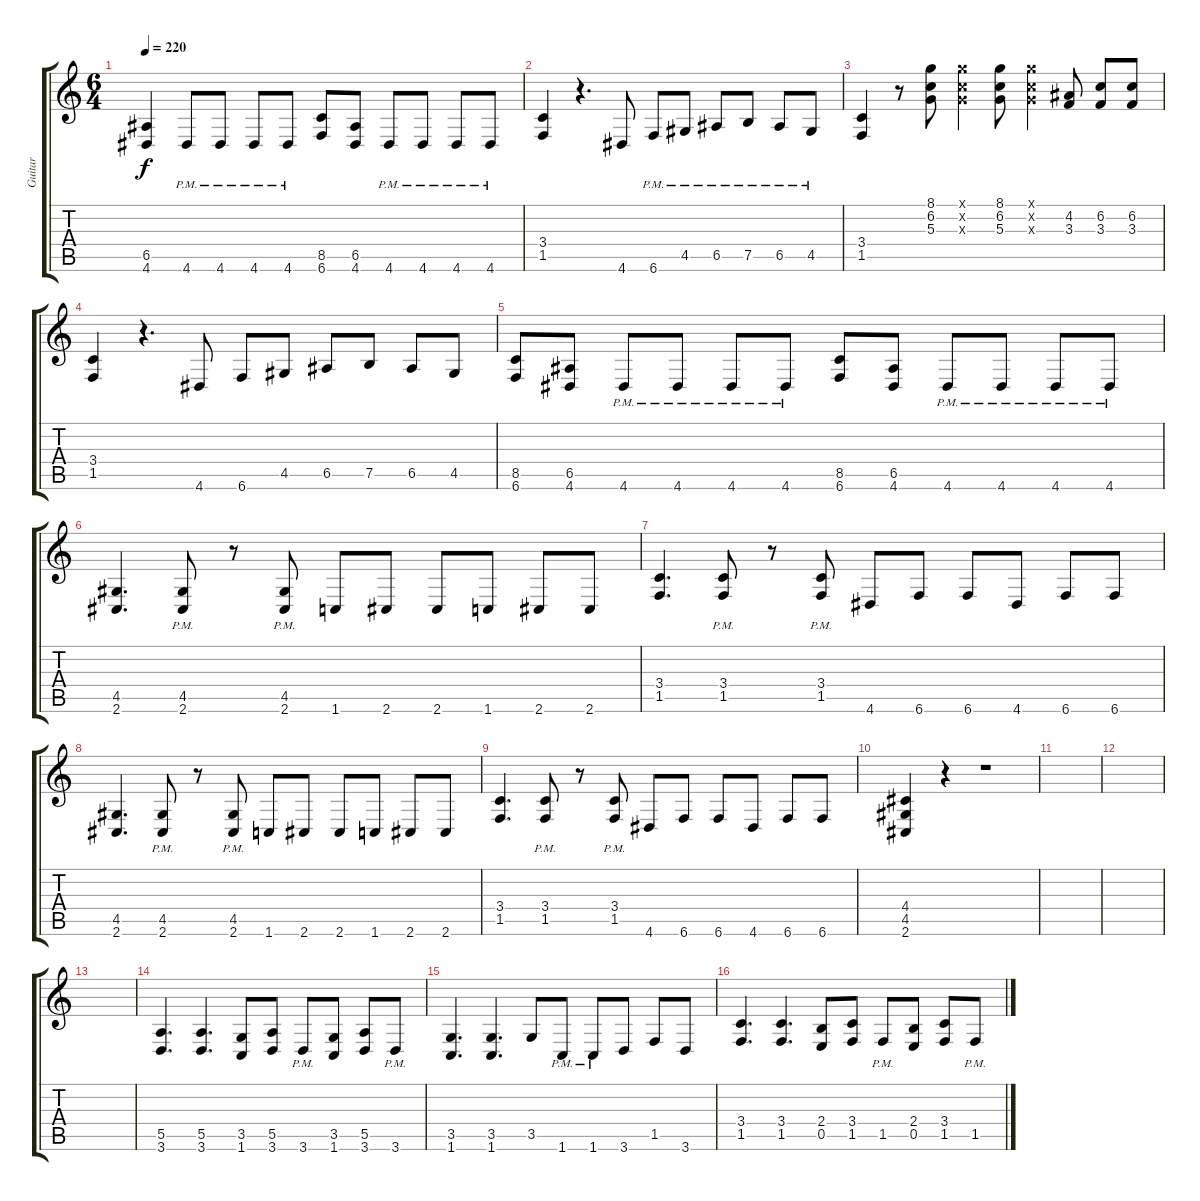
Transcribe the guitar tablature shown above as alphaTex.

\track ("Guitar" "Guitar") {instrument distortionguitar}
\staff {score tabs}
\tuning (B3 Gb3 D3 A2 E2 B1) {hide}
\ts (6 4)
\tempo 220
\clef g2
\ks c
(6.5 4.6).4{dy f} 4.6{pm}.8 4.6{pm}.8 4.6{pm}.8 4.6{pm}.8 (8.5 6.6).8 (6.5 4.6).8 4.6{pm}.8 4.6{pm}.8 4.6{pm}.8 4.6{pm}.8 |
(3.4 1.5).4 r.4{d} 4.6.8 6.6{pm}.8 4.5{pm}.8 6.5{pm}.8 7.5{pm}.8 6.5{pm}.8 4.5{pm}.8 |
(3.4 1.5).4 r.8 (8.1 6.2 5.3).8{instrument overdrivenguitar} (8.1{x} 6.2{x} 5.3{x}).4 (8.1 6.2 5.3).8 (8.1{x} 6.2{x} 5.3{x}).4 (4.2 3.3).8 (6.2 3.3).8 (6.2 3.3).8 |
(3.4 1.5).4{instrument distortionguitar} r.4{d} 4.6.8 6.6.8 4.5.8 6.5.8 7.5.8 6.5.8 4.5.8 |
(8.5 6.6).8 (6.5 4.6).8 4.6{pm}.8 4.6{pm}.8 4.6{pm}.8 4.6{pm}.8 (8.5 6.6).8 (6.5 4.6).8 4.6{pm}.8 4.6{pm}.8 4.6{pm}.8 4.6{pm}.8 |
(4.5 2.6).4{d} (4.5{pm} 2.6{pm}).8 r.8 (4.5{pm} 2.6{pm}).8 1.6.8 2.6.8 2.6.8 1.6.8 2.6.8 2.6.8 |
(3.4 1.5).4{d} (3.4{pm} 1.5{pm}).8 r.8 (3.4{pm} 1.5{pm}).8 4.6.8 6.6.8 6.6.8 4.6.8 6.6.8 6.6.8 |
(4.5 2.6).4{d} (4.5{pm} 2.6{pm}).8 r.8 (4.5{pm} 2.6{pm}).8 1.6.8 2.6.8 2.6.8 1.6.8 2.6.8 2.6.8 |
(3.4 1.5).4{d} (3.4{pm} 1.5{pm}).8 r.8 (3.4{pm} 1.5{pm}).8 4.6.8 6.6.8 6.6.8 4.6.8 6.6.8 6.6.8 |
(4.4 4.5 2.6).4 r.4 r.1 |
|
|
|
(5.5 3.6).4{d} (5.5 3.6).4{d} (3.5 1.6).8 (5.5 3.6).8 3.6{pm}.8 (3.5 1.6).8 (5.5 3.6).8 3.6{pm}.8 |
(3.5 1.6).4{d} (3.5 1.6).4{d} 3.5.8 1.6{pm}.8 1.6{pm}.8 3.6.8 1.5.8 3.6.8 |
(3.4 1.5).4{d} (3.4 1.5).4{d} (2.4 0.5).8 (3.4 1.5).8 1.5{pm}.8 (2.4 0.5).8 (3.4 1.5).8 1.5{pm}.8
